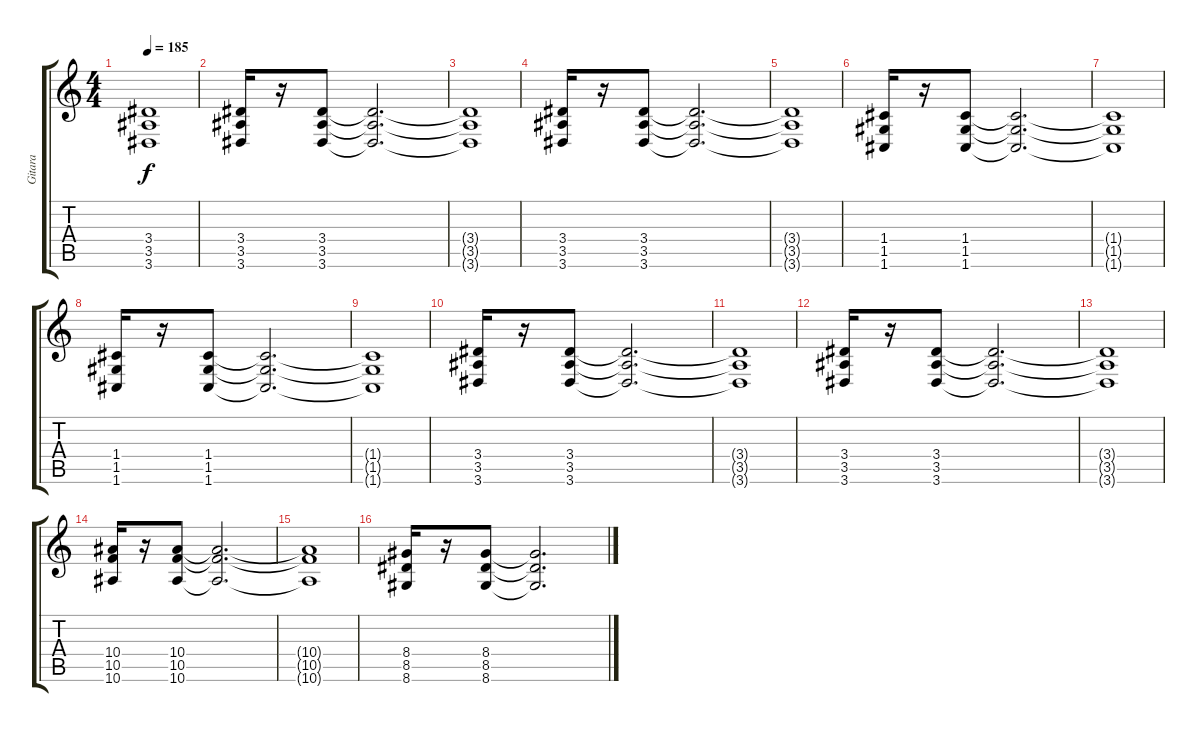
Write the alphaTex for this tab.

\track ("Gitara" "Gitara") {instrument distortionguitar}
\staff {score tabs}
\tuning (D4 A3 F3 C3 G2 C2) {hide}
\ts (4 4)
\tempo 185
\clef g2
\ks c
(3.4{t} 3.5{t} 3.6{t}).1{dy f} |
(3.4 3.5 3.6).16 r.16 (3.4 3.5 3.6).8 (3.4{t} 3.5{t} 3.6{t}).2{d} |
(3.4{t} 3.5{t} 3.6{t}).1 |
(3.4 3.5 3.6).16 r.16 (3.4 3.5 3.6).8 (3.4{t} 3.5{t} 3.6{t}).2{d} |
(3.4{t} 3.5{t} 3.6{t}).1 |
(1.4 1.5 1.6).16 r.16 (1.4 1.5 1.6).8 (1.4{t} 1.5{t} 1.6{t}).2{d} |
(1.4{t} 1.5{t} 1.6{t}).1 |
(1.4 1.5 1.6).16 r.16 (1.4 1.5 1.6).8 (1.4{t} 1.5{t} 1.6{t}).2{d} |
(1.4{t} 1.5{t} 1.6{t}).1 |
(3.4 3.5 3.6).16 r.16 (3.4 3.5 3.6).8 (3.4{t} 3.5{t} 3.6{t}).2{d} |
(3.4{t} 3.5{t} 3.6{t}).1 |
(3.4 3.5 3.6).16 r.16 (3.4 3.5 3.6).8 (3.4{t} 3.5{t} 3.6{t}).2{d} |
(3.4{t} 3.5{t} 3.6{t}).1 |
(10.4 10.5 10.6).16 r.16 (10.4 10.5 10.6).8 (10.4{t} 10.5{t} 10.6{t}).2{d} |
(10.4{t} 10.5{t} 10.6{t}).1 |
(8.4 8.5 8.6).16 r.16 (8.4 8.5 8.6).8 (8.4{t} 8.5{t} 8.6{t}).2{d}
